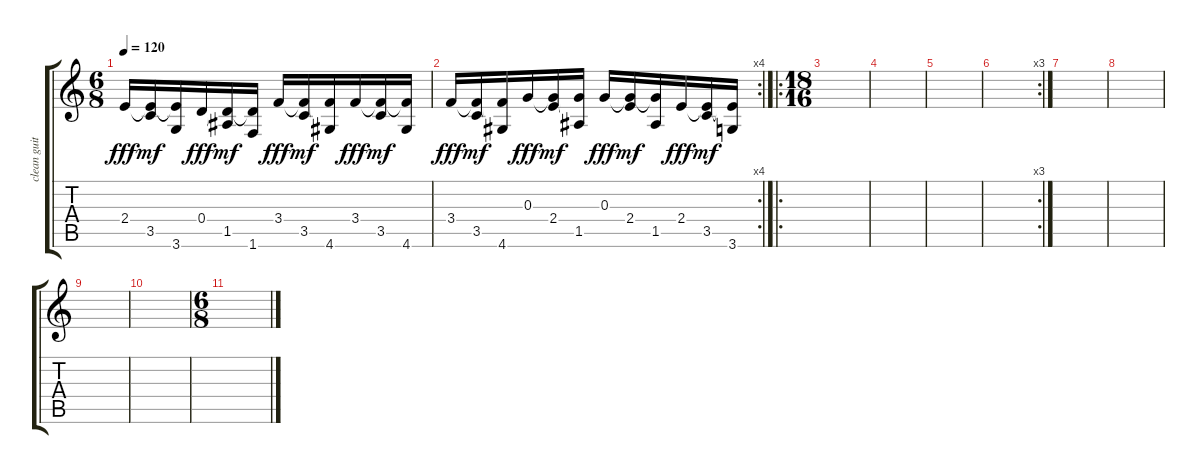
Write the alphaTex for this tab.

\track ("clean guitar" "clean guit") {instrument electricguitarclean}
\staff {score tabs}
\tuning (E4 B3 G3 D3 A2 E2) {hide}
\ts (6 8)
\tempo 120
\clef g2
\ks c
2.4.16{dy fff} (2.4{t} 3.5).16{dy mf} (2.4{t} 3.6).16 0.4.16{dy fff} (0.4{t} 1.5).16{dy mf} (0.4{t} 1.6).16 3.4.16{dy fff} (3.4{t} 3.5).16{dy mf} (3.4{t} 4.6).16 3.4.16{dy fff} (3.4{t} 3.5).16{dy mf} (3.4{t} 4.6).16 |
\rc 4
3.4.16{dy fff} (3.4{t} 3.5).16{dy mf} (3.4{t} 4.6).16 0.3.16{dy fff} (0.3{t} 2.4).16{dy mf} (0.3{t} 1.5).16 0.3.16{dy fff} (0.3{t} 2.4).16{dy mf} (0.3{t} 1.5).16 2.4.16{dy fff} (2.4{t} 3.5).16{dy mf} (2.4{t} 3.6).16 |
\ro
\ts (18 16)
|
|
|
\rc 3
|
|
|
|
|
\ts (6 8)
